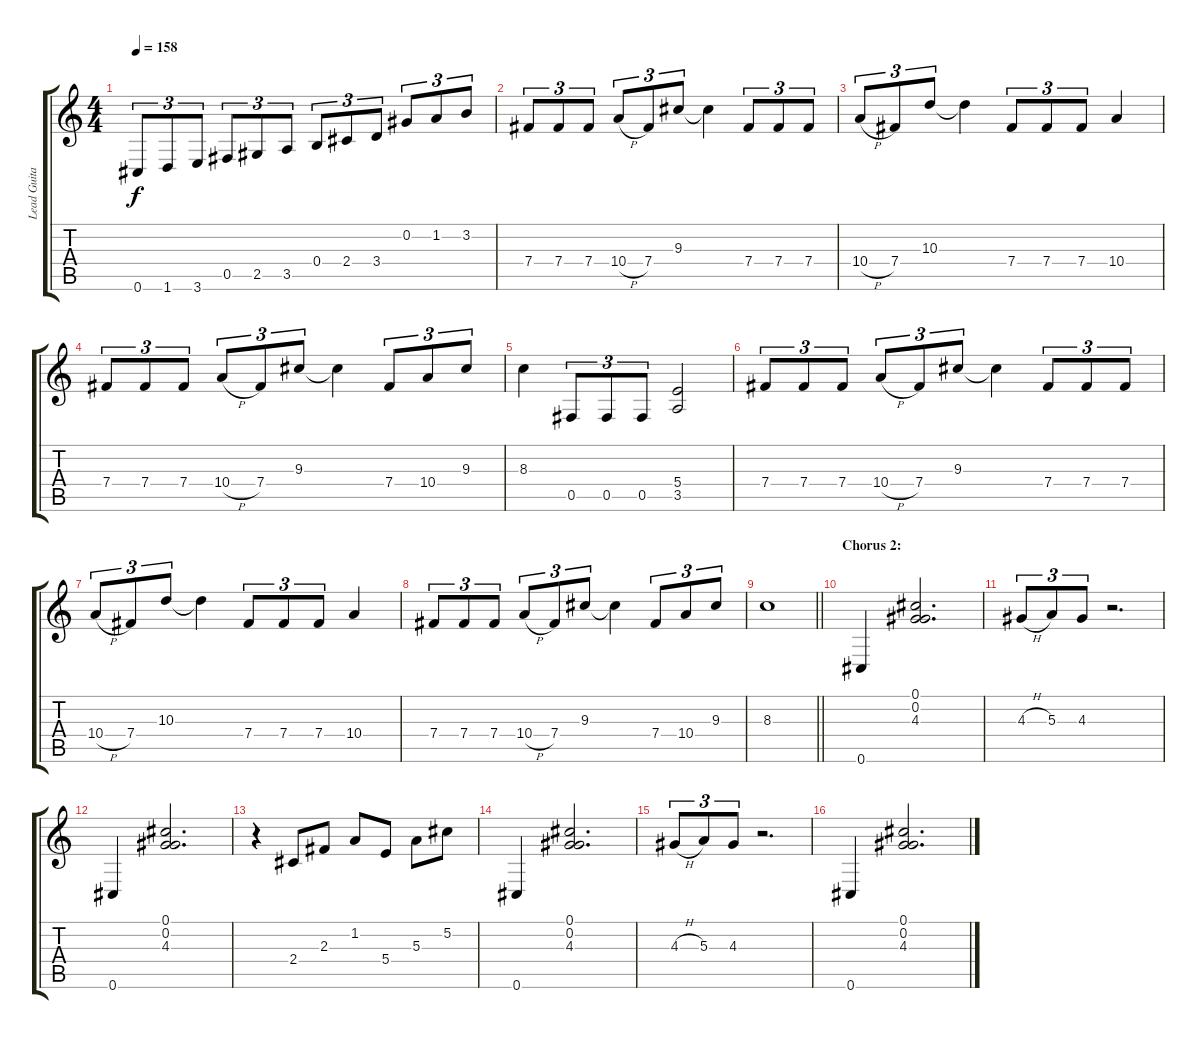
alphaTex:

\track ("Lead Guitar" "Lead Guita") {instrument overdrivenguitar}
\staff {score tabs}
\tuning (Db4 Ab3 E3 B2 Gb2 Db2) {hide}
\ts (4 4)
\tempo 158
\clef g2
\ks c
0.6.8{tu (3 2) dy f} 1.6.8{tu (3 2)} 3.6.8{tu (3 2)} 0.5.8{tu (3 2)} 2.5.8{tu (3 2)} 3.5.8{tu (3 2)} 0.4.8{tu (3 2)} 2.4.8{tu (3 2)} 3.4.8{tu (3 2)} 0.2.8{tu (3 2)} 1.2.8{tu (3 2)} 3.2.8{tu (3 2)} |
7.4.8{tu (3 2)} 7.4.8{tu (3 2)} 7.4.8{tu (3 2)} 10.4{h}.8{tu (3 2)} 7.4.8{tu (3 2)} 9.3.8{tu (3 2)} 9.3{t}.4 7.4.8{tu (3 2)} 7.4.8{tu (3 2)} 7.4.8{tu (3 2)} |
10.4{h}.8{tu (3 2)} 7.4.8{tu (3 2)} 10.3.8{tu (3 2)} 10.3{t}.4 7.4.8{tu (3 2)} 7.4.8{tu (3 2)} 7.4.8{tu (3 2)} 10.4.4 |
7.4.8{tu (3 2)} 7.4.8{tu (3 2)} 7.4.8{tu (3 2)} 10.4{h}.8{tu (3 2)} 7.4.8{tu (3 2)} 9.3.8{tu (3 2)} 9.3{t}.4 7.4.8{tu (3 2)} 10.4.8{tu (3 2)} 9.3.8{tu (3 2)} |
8.3.4 0.5.8{tu (3 2)} 0.5.8{tu (3 2)} 0.5.8{tu (3 2)} (5.4 3.5).2 |
7.4.8{tu (3 2)} 7.4.8{tu (3 2)} 7.4.8{tu (3 2)} 10.4{h}.8{tu (3 2)} 7.4.8{tu (3 2)} 9.3.8{tu (3 2)} 9.3{t}.4 7.4.8{tu (3 2)} 7.4.8{tu (3 2)} 7.4.8{tu (3 2)} |
10.4{h}.8{tu (3 2)} 7.4.8{tu (3 2)} 10.3.8{tu (3 2)} 10.3{t}.4 7.4.8{tu (3 2)} 7.4.8{tu (3 2)} 7.4.8{tu (3 2)} 10.4.4 |
7.4.8{tu (3 2)} 7.4.8{tu (3 2)} 7.4.8{tu (3 2)} 10.4{h}.8{tu (3 2)} 7.4.8{tu (3 2)} 9.3.8{tu (3 2)} 9.3{t}.4 7.4.8{tu (3 2)} 10.4.8{tu (3 2)} 9.3.8{tu (3 2)} |
\barLineRight lightlight
8.3.1 |
\section ("" "Chorus 2:")
0.6.4 (0.1 0.2 4.3).2{d} |
4.3{h}.8{tu (3 2)} 5.3.8{tu (3 2)} 4.3.8{tu (3 2)} r.2{d} |
0.6.4 (0.1 0.2 4.3).2{d} |
r.4 2.4.8 2.3.8 1.2.8 5.4.8 5.3.8 5.2.8 |
0.6.4 (0.1 0.2 4.3).2{d} |
4.3{h}.8{tu (3 2)} 5.3.8{tu (3 2)} 4.3.8{tu (3 2)} r.2{d} |
0.6.4 (0.1 0.2 4.3).2{d}
